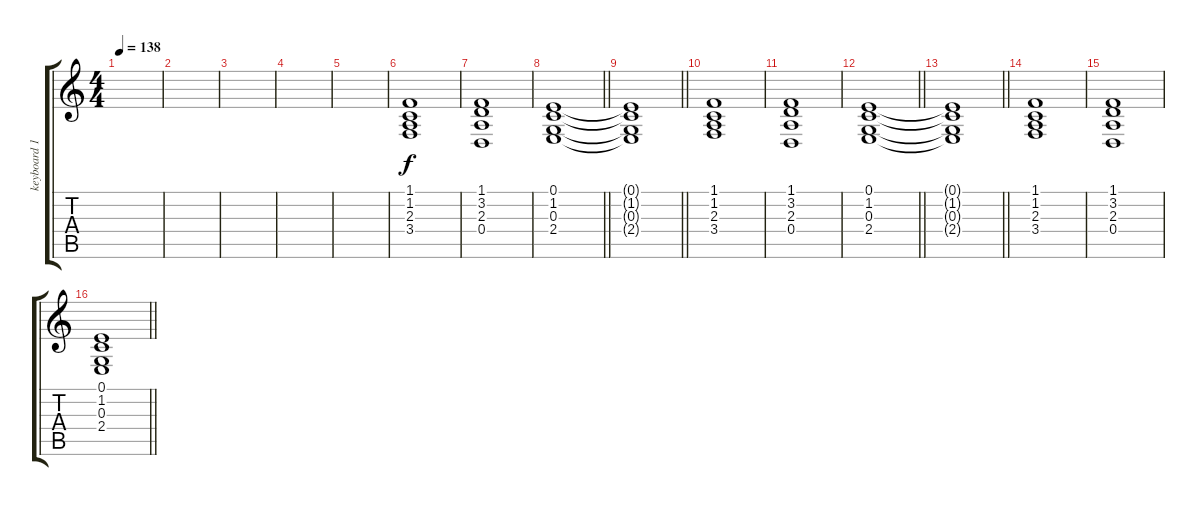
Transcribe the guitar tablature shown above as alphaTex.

\track ("keyboard 1 " "keyboard 1") {instrument pad2warm}
\staff {score tabs}
\tuning (E4 B3 G3 D3 A2 E2) {hide}
\ts (4 4)
\tempo 138
\clef g2
\ks c
|
|
|
|
|
(1.1 1.2 2.3 3.4).1 |
(1.1 3.2 2.3 0.4).1 |
\barLineRight lightlight
(0.1 1.2 0.3 2.4).1 |
\barLineRight lightlight
(0.1{t} 1.2{t} 0.3{t} 2.4{t}).1 |
(1.1 1.2 2.3 3.4).1 |
(1.1 3.2 2.3 0.4).1 |
\barLineRight lightlight
(0.1 1.2 0.3 2.4).1 |
\barLineRight lightlight
(0.1{t} 1.2{t} 0.3{t} 2.4{t}).1 |
(1.1 1.2 2.3 3.4).1 |
(1.1 3.2 2.3 0.4).1 |
\barLineRight lightlight
(0.1 1.2 0.3 2.4).1
